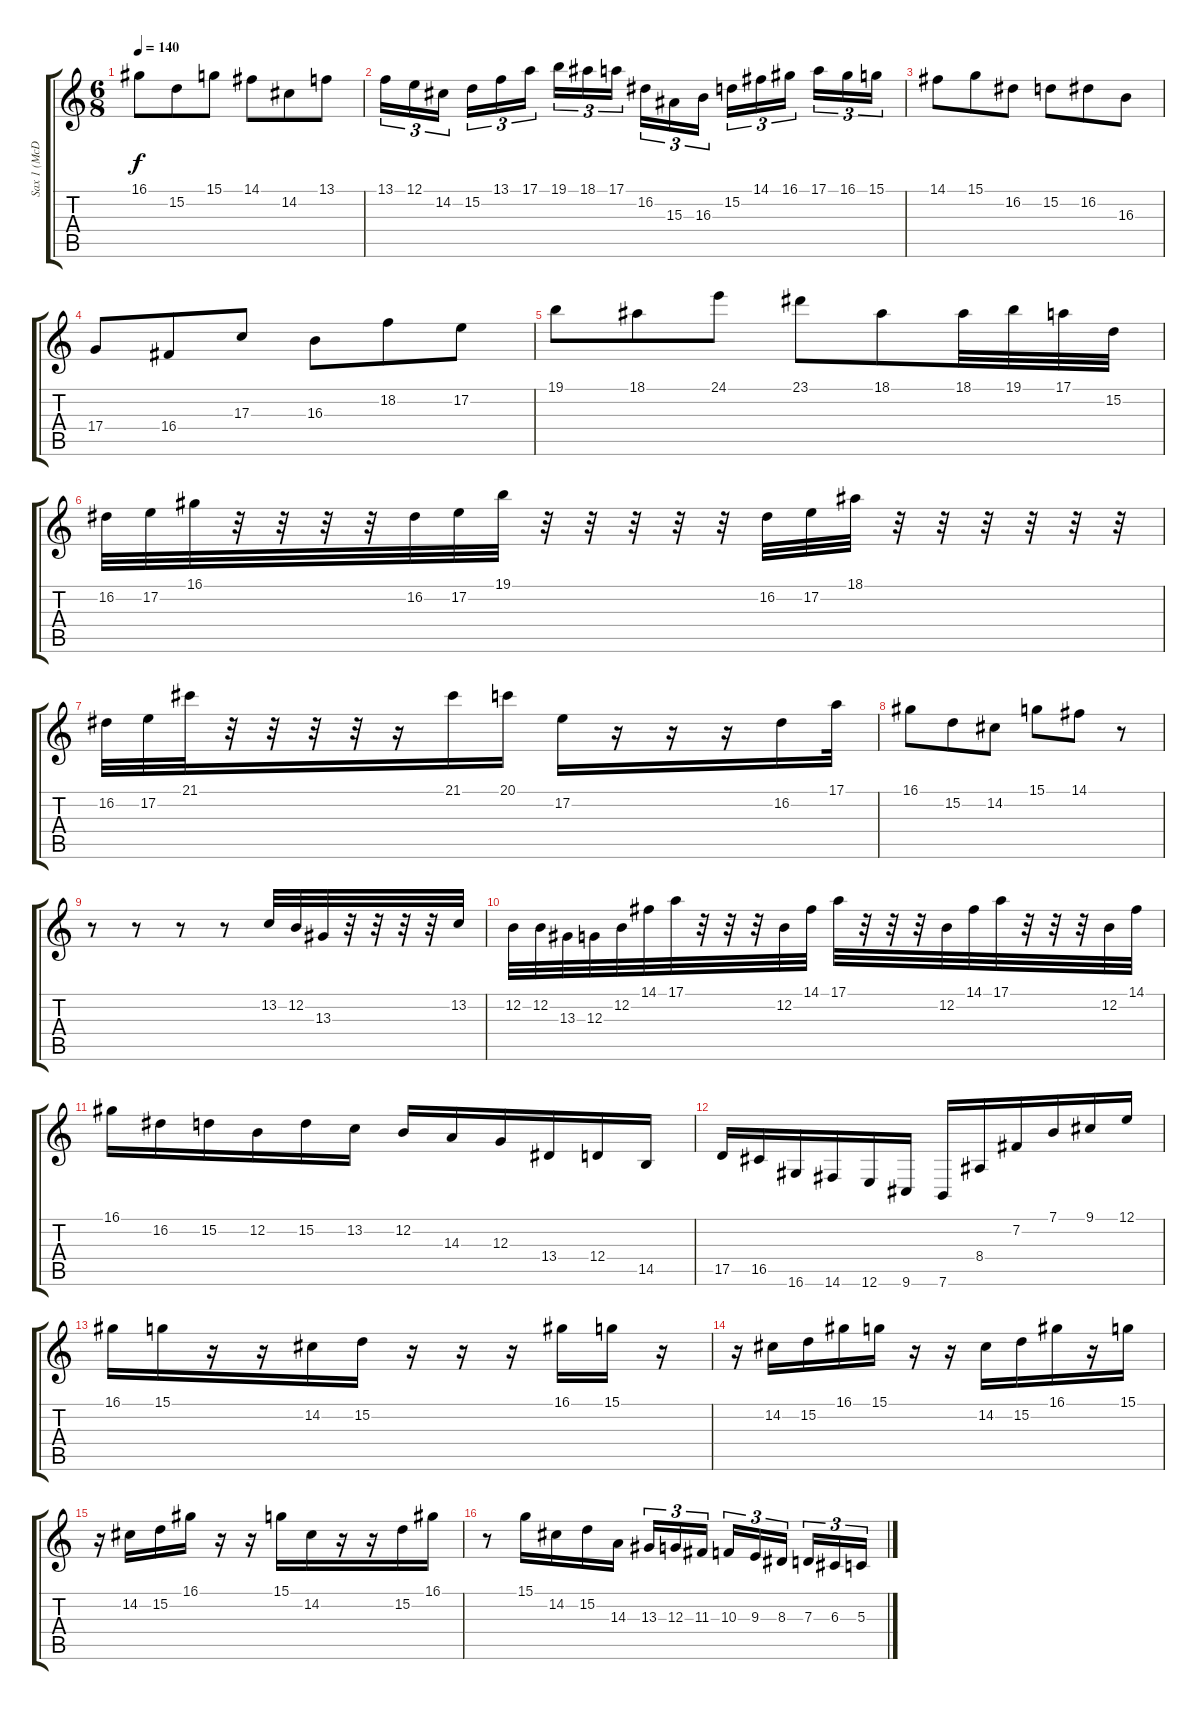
\track ("Sax 1 (McDonald)" "Sax 1 (McD") {instrument tenorsax}
\staff {score tabs}
\tuning (E4 B3 G3 D3 A2 E2) {hide}
\ts (6 8)
\tempo 140
\clef g2
\ks c
16.1.8{dy f} 15.2.8 15.1.8 14.1.8 14.2.8 13.1.8 |
13.1.16{tu (3 2)} 12.1.16{tu (3 2)} 14.2.16{tu (3 2)} 15.2.16{tu (3 2)} 13.1.16{tu (3 2)} 17.1.16{tu (3 2)} 19.1.16{tu (3 2)} 18.1.16{tu (3 2)} 17.1.16{tu (3 2)} 16.2.16{tu (3 2)} 15.3.16{tu (3 2)} 16.3.16{tu (3 2)} 15.2.16{tu (3 2)} 14.1.16{tu (3 2)} 16.1.16{tu (3 2)} 17.1.16{tu (3 2)} 16.1.16{tu (3 2)} 15.1.16{tu (3 2)} |
14.1.8 15.1.8 16.2.8 15.2.8 16.2.8 16.3.8 |
17.4.8 16.4.8 17.3.8 16.3.8 18.2.8 17.2.8 |
19.1.8 18.1.8 24.1.8 23.1.8 18.1.8 18.1.32 19.1.32 17.1.32 15.2.32 |
16.2.32 17.2.32 16.1.32 r.32 r.32 r.32 r.32 16.2.32 17.2.32 19.1.32 r.32 r.32 r.32 r.32 r.32 16.2.32 17.2.32 18.1.32 r.32 r.32 r.32 r.32 r.32 r.32 |
16.2.32 17.2.32 21.1.32 r.32 r.32 r.32 r.32 r.16 21.1.16 20.1.16 17.2.16 r.16 r.16 r.16 16.2.16 17.1.32 |
16.1.8 15.2.8 14.2.8 15.1.8 14.1.8 r.8 |
r.8 r.8 r.8 r.8 13.2.32 12.2.32 13.3.32 r.32 r.32 r.32 r.32 13.2.32 |
12.2.32 12.2.32 13.3.32 12.3.32 12.2.32 14.1.32 17.1.32 r.32 r.32 r.32 12.2.32 14.1.32 17.1.32 r.32 r.32 r.32 12.2.32 14.1.32 17.1.32 r.32 r.32 r.32 12.2.32 14.1.32 |
16.1.16 16.2.16 15.2.16 12.2.16 15.2.16 13.2.16 12.2.16 14.3.16 12.3.16 13.4.16 12.4.16 14.5.16 |
17.5.16 16.5.16 16.6.16 14.6.16 12.6.16 9.6.16 7.6.16 8.4.16 7.2.16 7.1.16 9.1.16 12.1.16 |
16.1.16 15.1.16 r.16 r.16 14.2.16 15.2.16 r.16 r.16 r.16 16.1.16 15.1.16 r.16 |
r.16 14.2.16 15.2.16 16.1.16 15.1.16 r.16 r.16 14.2.16 15.2.16 16.1.16 r.16 15.1.16 |
r.16 14.2.16 15.2.16 16.1.16 r.16 r.16 15.1.16 14.2.16 r.16 r.16 15.2.16 16.1.16 |
r.8 15.1.16 14.2.16 15.2.16 14.3.16 13.3.16{tu (3 2)} 12.3.16{tu (3 2)} 11.3.16{tu (3 2)} 10.3.16{tu (3 2)} 9.3.16{tu (3 2)} 8.3.16{tu (3 2)} 7.3.16{tu (3 2)} 6.3.16{tu (3 2)} 5.3.16{tu (3 2)}
